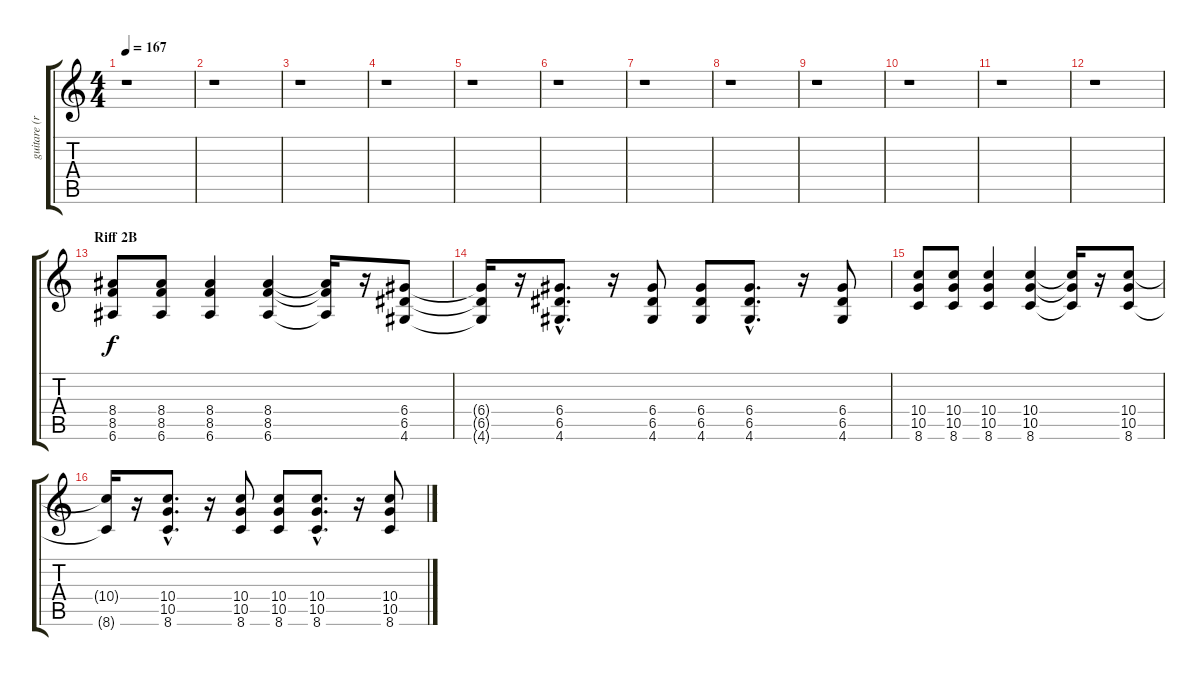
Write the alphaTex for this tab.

\track ("guitare (rythme)" "guitare (r") {instrument overdrivenguitar}
\staff {score tabs}
\tuning (E4 B3 G3 D3 A2 E2) {hide}
\ts (4 4)
\tempo 167
\clef g2
\ks c
r.1{dy f} |
r.1 |
r.1 |
r.1 |
r.1 |
r.1 |
r.1 |
r.1 |
r.1 |
r.1 |
r.1 |
r.1 |
\section ("" "Riff 2B")
(8.4 8.5 6.6).8 (8.4 8.5 6.6).8 (8.4 8.5 6.6).4 (8.4 8.5 6.6).4 (8.4{t} 8.5{t} 6.6{t}).16 r.16 (6.4 6.5 4.6).8 |
(6.4{t} 6.5{t} 4.6{t}).16 r.16 (6.4{hac} 6.5{hac} 4.6{hac}).8{d} r.16 (6.4 6.5 4.6).8 (6.4 6.5 4.6).8 (6.4{hac} 6.5{hac} 4.6{hac}).8{d} r.16 (6.4 6.5 4.6).8 |
(10.4 10.5 8.6).8 (10.4 10.5 8.6).8 (10.4 10.5 8.6).4 (10.4 10.5 8.6).4 (10.4{t} 10.5{t} 8.6{t}).16 r.16 (10.4 10.5 8.6).8 |
(10.4{t} 8.6{t}).16 r.16 (10.4{hac} 10.5{hac} 8.6{hac}).8{d} r.16 (10.4 10.5 8.6).8 (10.4 10.5 8.6).8 (10.4{hac} 10.5{hac} 8.6{hac}).8{d} r.16 (10.4 10.5 8.6).8
